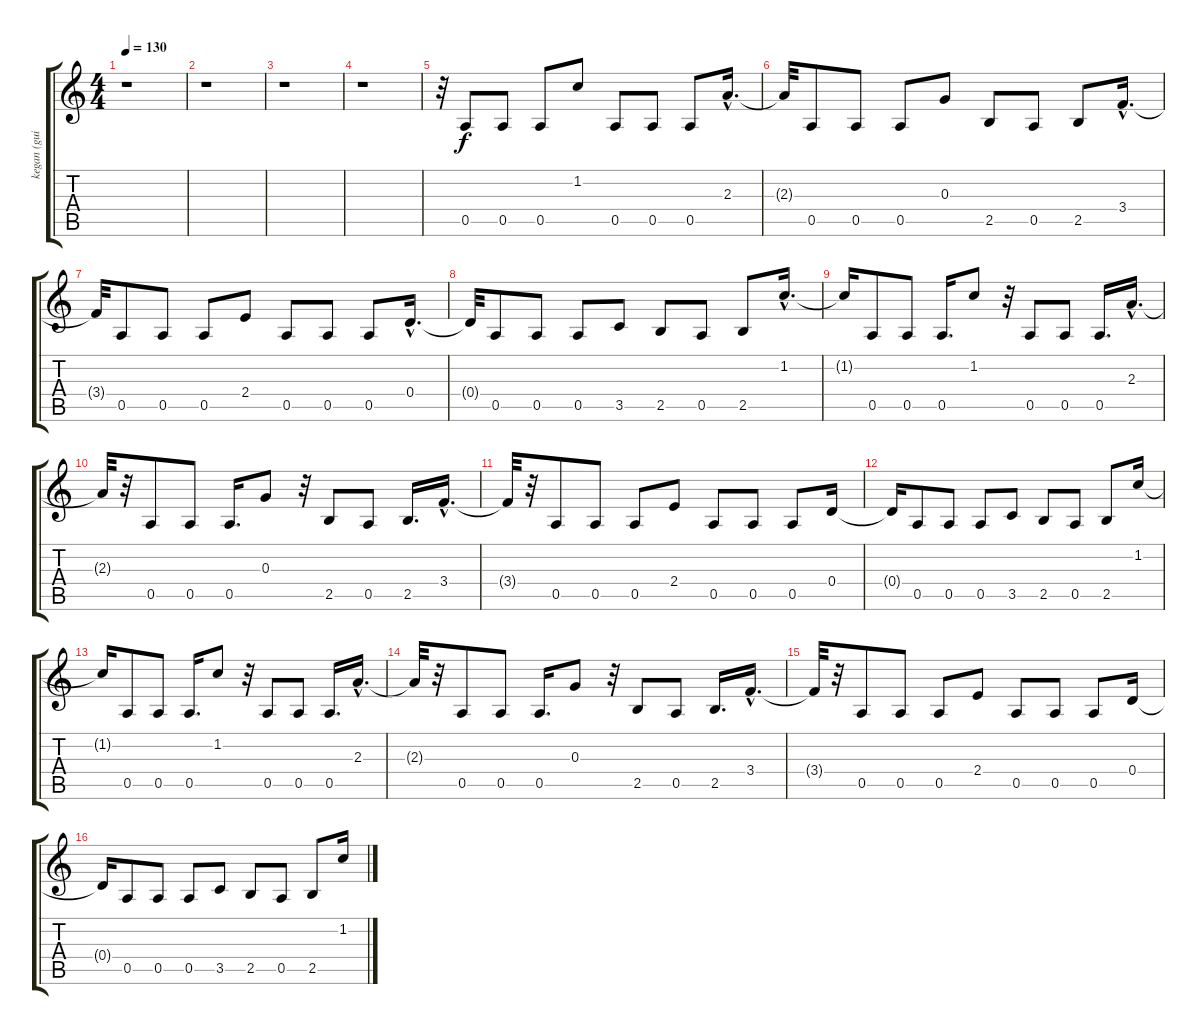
\track ("kegan (guitar) back up singer" "kegan (gui") {instrument distortionguitar}
\staff {score tabs}
\tuning (E4 B3 G3 D3 A2 E2) {hide}
\ts (4 4)
\tempo 130
\clef g2
\ks c
r.1{dy f} |
r.1 |
r.1 |
r.1 |
r.32 0.5.8 0.5.8 0.5.8 1.2.8 0.5.8 0.5.8 0.5.8 2.3{hac}.16{d} |
2.3{t}.32 0.5.8 0.5.8 0.5.8 0.3.8 2.5.8 0.5.8 2.5.8 3.4{hac}.16{d} |
3.4{t}.32 0.5.8 0.5.8 0.5.8 2.4.8 0.5.8 0.5.8 0.5.8 0.4{hac}.16{d} |
0.4{t}.32 0.5.8 0.5.8 0.5.8 3.5.8 2.5.8 0.5.8 2.5.8 1.2{hac}.16{d} |
1.2{t}.16 0.5.8 0.5.8 0.5.16{d} 1.2.8 r.32 0.5.8 0.5.8 0.5.16{d} 2.3{hac}.16{d} |
2.3{t}.32 r.32 0.5.8 0.5.8 0.5.16{d} 0.3.8 r.32 2.5.8 0.5.8 2.5.16{d} 3.4{hac}.16{d} |
3.4{t}.32 r.32 0.5.8 0.5.8 0.5.8 2.4.8 0.5.8 0.5.8 0.5.8 0.4.16 |
0.4{t}.16 0.5.8 0.5.8 0.5.8 3.5.8 2.5.8 0.5.8 2.5.8 1.2.16 |
1.2{t}.16 0.5.8 0.5.8 0.5.16{d} 1.2.8 r.32 0.5.8 0.5.8 0.5.16{d} 2.3{hac}.16{d} |
2.3{t}.32 r.32 0.5.8 0.5.8 0.5.16{d} 0.3.8 r.32 2.5.8 0.5.8 2.5.16{d} 3.4{hac}.16{d} |
3.4{t}.32 r.32 0.5.8 0.5.8 0.5.8 2.4.8 0.5.8 0.5.8 0.5.8 0.4.16 |
0.4{t}.16 0.5.8 0.5.8 0.5.8 3.5.8 2.5.8 0.5.8 2.5.8 1.2.16
